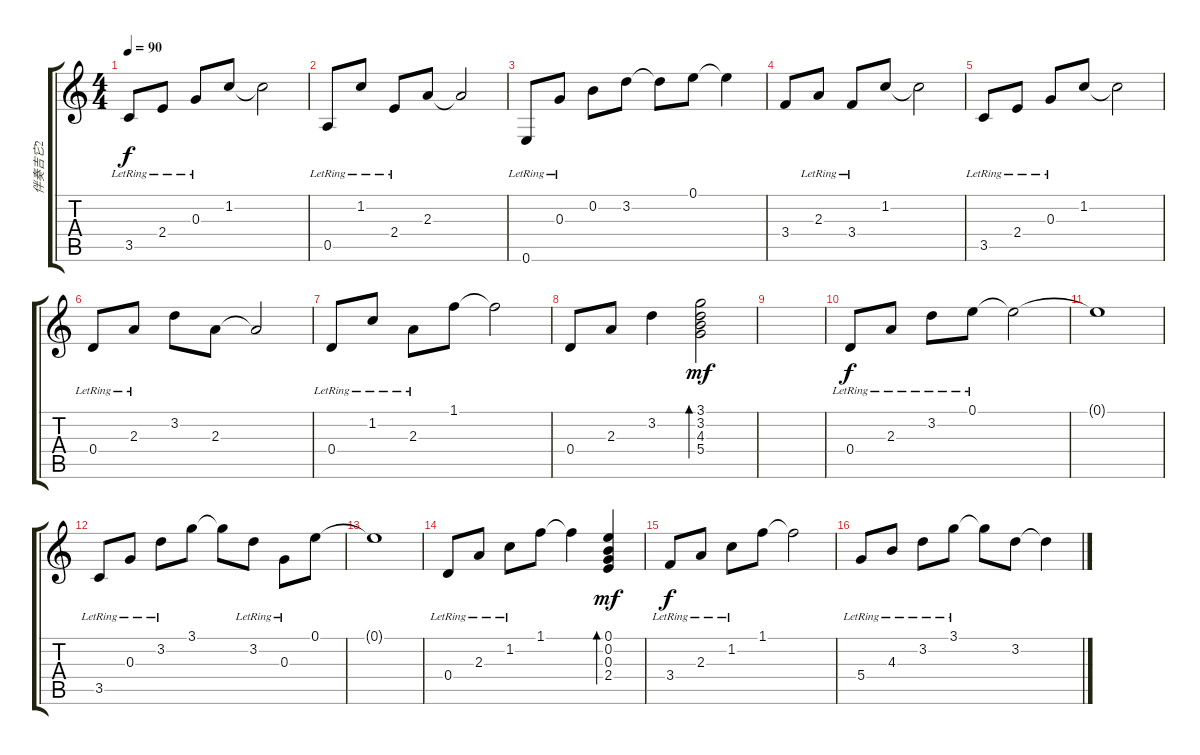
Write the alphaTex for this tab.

\track ("伴奏吉它2" "伴奏吉它2") {instrument distortionguitar}
\staff {score tabs}
\tuning (E4 B3 G3 D3 A2 E2) {hide}
\ts (4 4)
\tempo 90
\clef g2
\ks c
3.5{lr}.8{dy f} 2.4{lr}.8 0.3{lr}.8 1.2.8 1.2{t}.2 |
0.5{lr}.8 1.2{lr}.8 2.4{lr}.8 2.3.8 2.3{t}.2 |
0.6{lr}.8 0.3{lr}.8 0.2.8 3.2.8 3.2{t}.8 0.1.8 0.1{t}.4 |
3.4.8 2.3{lr}.8 3.4{lr}.8 1.2.8 1.2{t}.2 |
3.5{lr}.8 2.4{lr}.8 0.3{lr}.8 1.2.8 1.2{t}.2 |
0.4{lr}.8 2.3{lr}.8 3.2.8 2.3.8 2.3{t}.2 |
0.4{lr}.8 1.2{lr}.8 2.3{lr}.8 1.1.8 1.1{t}.2 |
0.4.8 2.3.8 3.2.4 (3.1 3.2 4.3 5.4).2{bd 240 dy mf} |
|
0.4{lr}.8{dy f} 2.3{lr}.8 3.2{lr}.8 0.1{lr}.8 0.1{t}.2 |
0.1{t}.1 |
3.5{lr}.8 0.3{lr}.8 3.2{lr}.8 3.1.8 3.1{t}.8 3.2{lr}.8 0.3{lr}.8 0.1.8 |
0.1{t}.1 |
0.4{lr}.8 2.3{lr}.8 1.2{lr}.8 1.1.8 1.1{t}.4 (0.1 0.2 0.3 2.4).4{bd 120 dy mf} |
3.4{lr}.8{dy f} 2.3{lr}.8 1.2{lr}.8 1.1.8 1.1{t}.2 |
5.4{lr}.8 4.3{lr}.8 3.2{lr}.8 3.1{lr}.8 3.1{t}.8 3.2.8 3.2{t}.4
